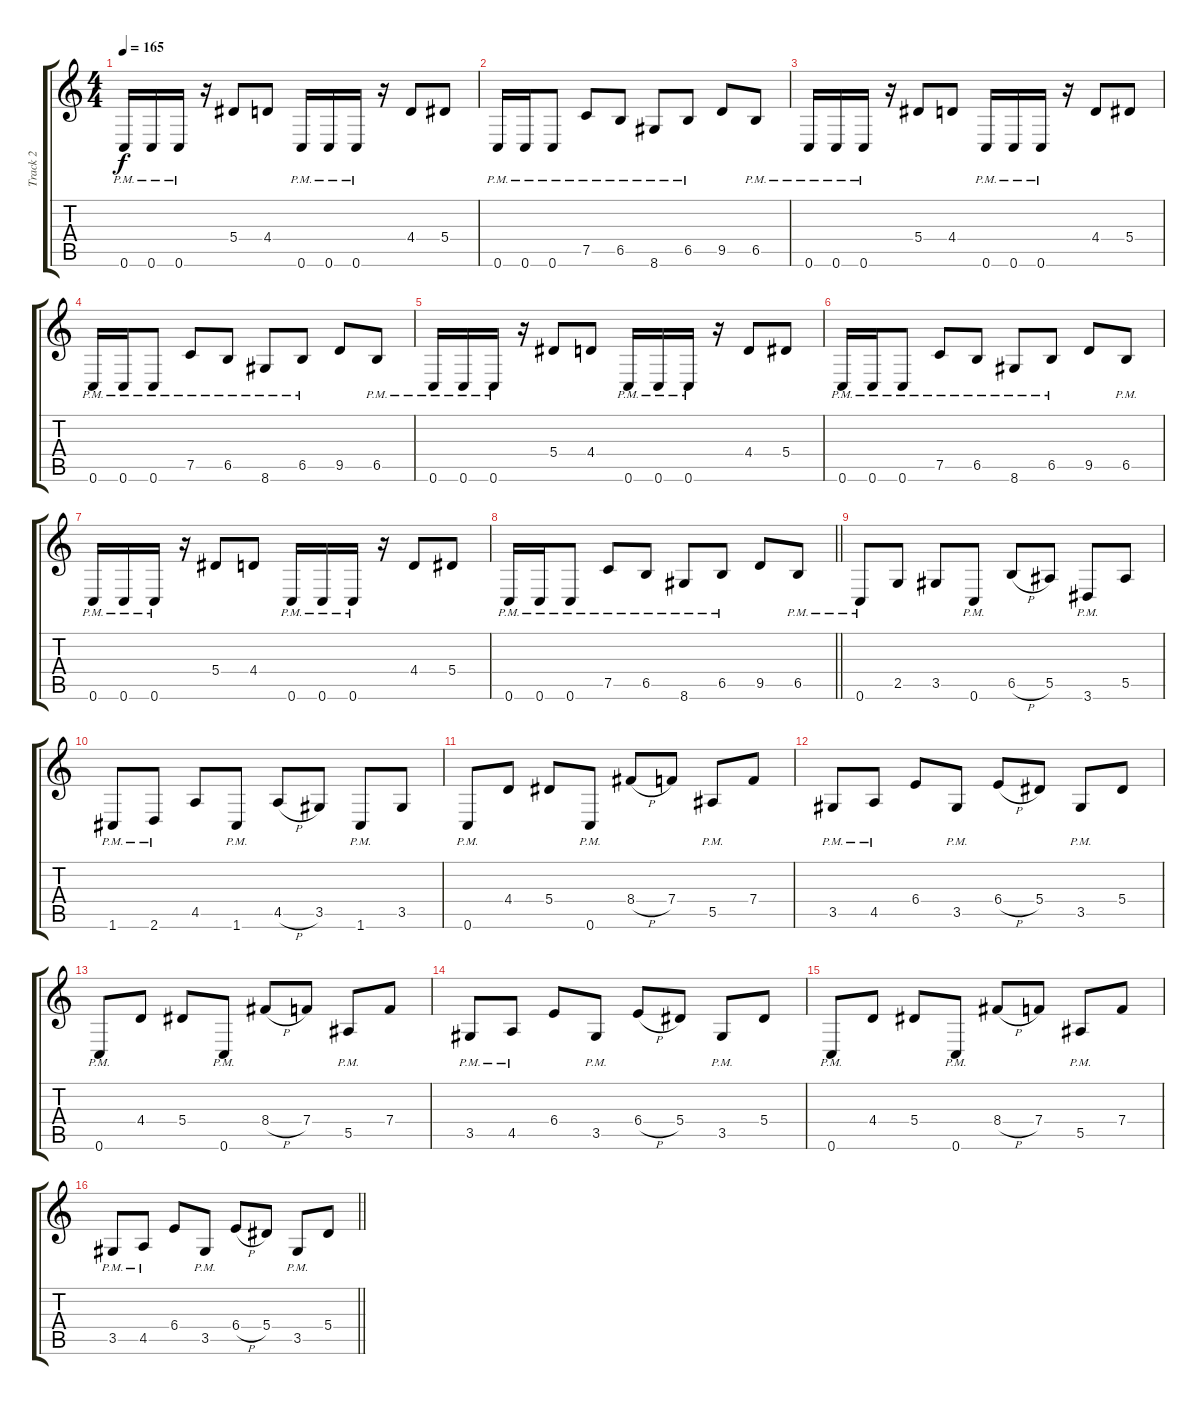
\track ("Track 2" "Track 2") {instrument distortionguitar}
\staff {score tabs}
\tuning (C4 G3 Eb3 Bb2 F2 C2) {hide}
\ts (4 4)
\tempo 165
\clef g2
\ks c
0.6{pm}.16{dy f} 0.6{pm}.16 0.6{pm}.16 r.16 5.4.8 4.4.8 0.6{pm}.16 0.6{pm}.16 0.6{pm}.16 r.16 4.4.8 5.4.8 |
0.6{pm}.16 0.6{pm}.16 0.6{pm}.8 7.5{pm}.8 6.5{pm}.8 8.6{pm}.8 6.5{pm}.8 9.5.8 6.5{pm}.8 |
0.6{pm}.16 0.6{pm}.16 0.6{pm}.16 r.16 5.4.8 4.4.8 0.6{pm}.16 0.6{pm}.16 0.6{pm}.16 r.16 4.4.8 5.4.8 |
0.6{pm}.16 0.6{pm}.16 0.6{pm}.8 7.5{pm}.8 6.5{pm}.8 8.6{pm}.8 6.5{pm}.8 9.5.8 6.5{pm}.8 |
0.6{pm}.16 0.6{pm}.16 0.6{pm}.16 r.16 5.4.8 4.4.8 0.6{pm}.16 0.6{pm}.16 0.6{pm}.16 r.16 4.4.8 5.4.8 |
0.6{pm}.16 0.6{pm}.16 0.6{pm}.8 7.5{pm}.8 6.5{pm}.8 8.6{pm}.8 6.5{pm}.8 9.5.8 6.5{pm}.8 |
0.6{pm}.16 0.6{pm}.16 0.6{pm}.16 r.16 5.4.8 4.4.8 0.6{pm}.16 0.6{pm}.16 0.6{pm}.16 r.16 4.4.8 5.4.8 |
\barLineRight lightlight
0.6{pm}.16 0.6{pm}.16 0.6{pm}.8 7.5{pm}.8 6.5{pm}.8 8.6{pm}.8 6.5{pm}.8 9.5.8 6.5{pm}.8 |
0.6{pm}.8 2.5.8 3.5.8 0.6{pm}.8 6.5{h}.8 5.5.8 3.6{pm}.8 5.5.8 |
1.6{pm}.8 2.6{pm}.8 4.5.8 1.6{pm}.8 4.5{h}.8 3.5.8 1.6{pm}.8 3.5.8 |
0.6{pm}.8 4.4.8 5.4.8 0.6{pm}.8 8.4{h}.8 7.4.8 5.5{pm}.8 7.4.8 |
3.5{pm}.8 4.5{pm}.8 6.4.8 3.5{pm}.8 6.4{h}.8 5.4.8 3.5{pm}.8 5.4.8 |
0.6{pm}.8 4.4.8 5.4.8 0.6{pm}.8 8.4{h}.8 7.4.8 5.5{pm}.8 7.4.8 |
3.5{pm}.8 4.5{pm}.8 6.4.8 3.5{pm}.8 6.4{h}.8 5.4.8 3.5{pm}.8 5.4.8 |
0.6{pm}.8 4.4.8 5.4.8 0.6{pm}.8 8.4{h}.8 7.4.8 5.5{pm}.8 7.4.8 |
\barLineRight lightlight
3.5{pm}.8 4.5{pm}.8 6.4.8 3.5{pm}.8 6.4{h}.8 5.4.8 3.5{pm}.8 5.4.8
